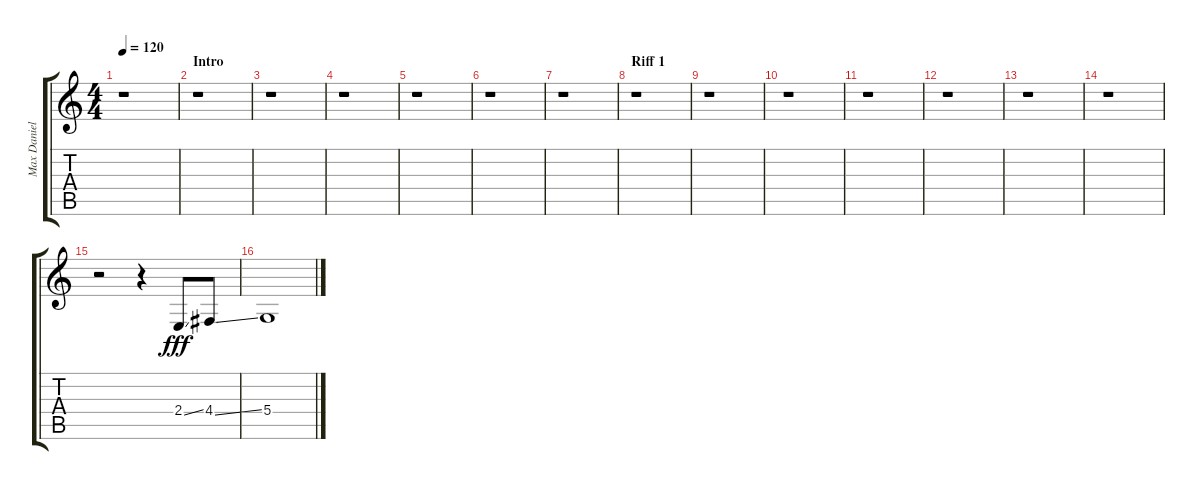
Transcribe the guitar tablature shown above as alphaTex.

\track ("Max Daniels" "Max Daniel") {instrument violin}
\staff {score tabs}
\tuning (E4 B3 G3 D3 A2 E2) {hide}
\ts (4 4)
\tempo 120
\clef g2
\ks c
r.1{dy fff instrument violin} |
\section ("" "Intro")
r.1 |
r.1 |
r.1 |
r.1 |
r.1 |
r.1 |
\section ("" "Riff 1")
r.1 |
r.1 |
r.1 |
r.1 |
r.1 |
r.1 |
r.1 |
r.2 r.4 2.4{ss}.8 4.4{ss}.8 |
5.4.1
